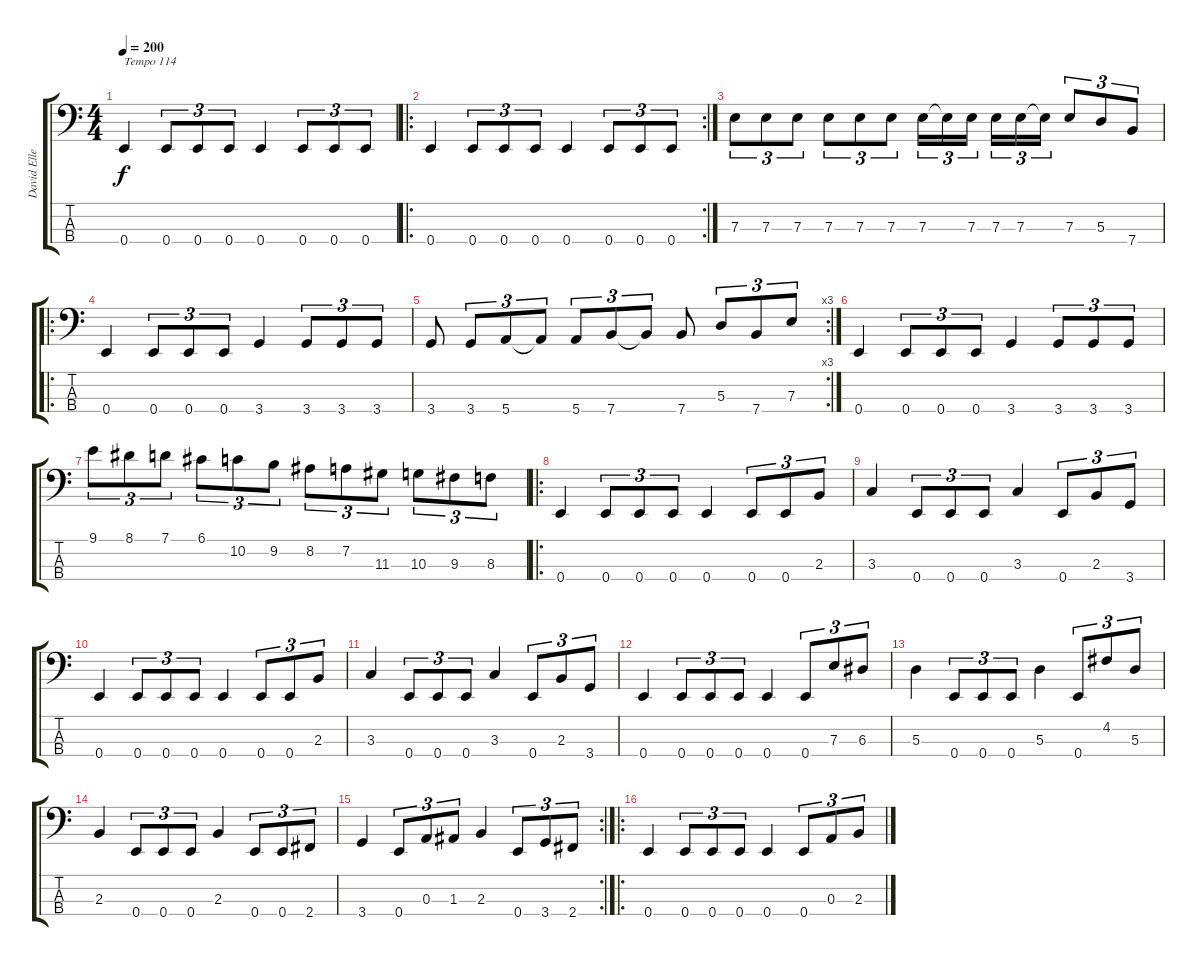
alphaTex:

\track ("David Ellefson" "David Elle") {instrument electricbasspick}
\staff {score tabs}
\tuning (G2 D2 A1 E1) {hide}
\ts (4 4)
\tempo 200
\clef f4
\ks c
0.4.4{txt "Tempo 114" dy f} 0.4.8{tu (3 2)} 0.4.8{tu (3 2)} 0.4.8{tu (3 2)} 0.4.4 0.4.8{tu (3 2)} 0.4.8{tu (3 2)} 0.4.8{tu (3 2)} |
\ro
\rc 2
0.4.4 0.4.8{tu (3 2)} 0.4.8{tu (3 2)} 0.4.8{tu (3 2)} 0.4.4 0.4.8{tu (3 2)} 0.4.8{tu (3 2)} 0.4.8{tu (3 2)} |
7.3.8{tu (3 2)} 7.3.8{tu (3 2)} 7.3.8{tu (3 2)} 7.3.8{tu (3 2)} 7.3.8{tu (3 2)} 7.3.8{tu (3 2)} 7.3.16{tu (3 2)} 7.3{t}.16{tu (3 2)} 7.3.16{tu (3 2)} 7.3.16{tu (3 2)} 7.3.16{tu (3 2)} 7.3{t}.16{tu (3 2)} 7.3.8{tu (3 2)} 5.3.8{tu (3 2)} 7.4.8{tu (3 2)} |
\ro
0.4.4 0.4.8{tu (3 2)} 0.4.8{tu (3 2)} 0.4.8{tu (3 2)} 3.4.4 3.4.8{tu (3 2)} 3.4.8{tu (3 2)} 3.4.8{tu (3 2)} |
\rc 3
3.4.8 3.4.8{tu (3 2)} 5.4.8{tu (3 2)} 5.4{t}.8{tu (3 2)} 5.4.8{tu (3 2)} 7.4.8{tu (3 2)} 7.4{t}.8{tu (3 2)} 7.4.8 5.3.8{tu (3 2)} 7.4.8{tu (3 2)} 7.3.8{tu (3 2)} |
0.4.4 0.4.8{tu (3 2)} 0.4.8{tu (3 2)} 0.4.8{tu (3 2)} 3.4.4 3.4.8{tu (3 2)} 3.4.8{tu (3 2)} 3.4.8{tu (3 2)} |
9.1.8{tu (3 2)} 8.1.8{tu (3 2)} 7.1.8{tu (3 2)} 6.1.8{tu (3 2)} 10.2.8{tu (3 2)} 9.2.8{tu (3 2)} 8.2.8{tu (3 2)} 7.2.8{tu (3 2)} 11.3.8{tu (3 2)} 10.3.8{tu (3 2)} 9.3.8{tu (3 2)} 8.3.8{tu (3 2)} |
\ro
0.4.4 0.4.8{tu (3 2)} 0.4.8{tu (3 2)} 0.4.8{tu (3 2)} 0.4.4 0.4.8{tu (3 2)} 0.4.8{tu (3 2)} 2.3.8{tu (3 2)} |
3.3.4 0.4.8{tu (3 2)} 0.4.8{tu (3 2)} 0.4.8{tu (3 2)} 3.3.4 0.4.8{tu (3 2)} 2.3.8{tu (3 2)} 3.4.8{tu (3 2)} |
0.4.4 0.4.8{tu (3 2)} 0.4.8{tu (3 2)} 0.4.8{tu (3 2)} 0.4.4 0.4.8{tu (3 2)} 0.4.8{tu (3 2)} 2.3.8{tu (3 2)} |
3.3.4 0.4.8{tu (3 2)} 0.4.8{tu (3 2)} 0.4.8{tu (3 2)} 3.3.4 0.4.8{tu (3 2)} 2.3.8{tu (3 2)} 3.4.8{tu (3 2)} |
0.4.4 0.4.8{tu (3 2)} 0.4.8{tu (3 2)} 0.4.8{tu (3 2)} 0.4.4 0.4.8{tu (3 2)} 7.3.8{tu (3 2)} 6.3.8{tu (3 2)} |
5.3.4 0.4.8{tu (3 2)} 0.4.8{tu (3 2)} 0.4.8{tu (3 2)} 5.3.4 0.4.8{tu (3 2)} 4.2.8{tu (3 2)} 5.3.8{tu (3 2)} |
2.3.4 0.4.8{tu (3 2)} 0.4.8{tu (3 2)} 0.4.8{tu (3 2)} 2.3.4 0.4.8{tu (3 2)} 0.4.8{tu (3 2)} 2.4.8{tu (3 2)} |
\rc 2
3.4.4 0.4.8{tu (3 2)} 0.3.8{tu (3 2)} 1.3.8{tu (3 2)} 2.3.4 0.4.8{tu (3 2)} 3.4.8{tu (3 2)} 2.4.8{tu (3 2)} |
\ro
0.4.4 0.4.8{tu (3 2)} 0.4.8{tu (3 2)} 0.4.8{tu (3 2)} 0.4.4 0.4.8{tu (3 2)} 0.3.8{tu (3 2)} 2.3.8{tu (3 2)}
